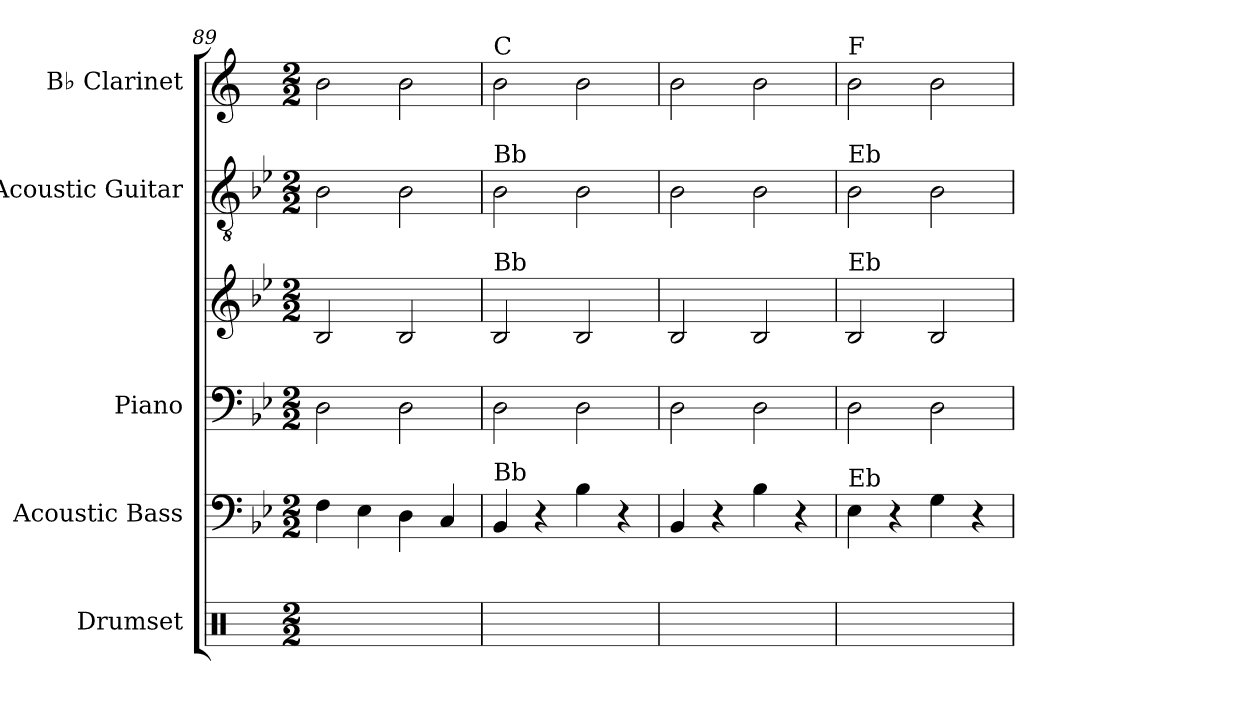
**kern	**kern	**kern	**kern	**kern	**kern
*part5	*part4	*part3	*part3	*part2	*part1
*staff6	*staff5	*staff4	*staff3	*staff2	*staff1
*I"Drumset	*I"Acoustic Bass	*I"Piano	*	*I"Acoustic Guitar	*I"B♭ Clarinet
*I'D. Set	*I'Bass	*I'Pno.	*	*I'Guit.	*I'B♭ Cl.
*clefX	*clefF4	*clefF4	*clefG2	*clefGv2	*clefG2
*	*ITrd7c12	*	*	*	*ITrd1c2
*k[]	*k[b-e-]	*k[b-e-]	*k[b-e-]	*k[b-e-]	*k[b-e-]
*M2/2	*M2/2	*M2/2	*M2/2	*M2/2	*M2/2
=89	=89	=89	=89	=89	=89
2R	4FF\	2D	2B-	2B-	2a
.	4EE-\	.	.	.	.
2R	4DD\	2D	2B-	2B-	2a
.	4CC/	.	.	.	.
!!LO:LB:g=z
=90	=90	=90	=90	=90	=90
!	!	!	!	!	!LO:TX:a:t=C
!	!	!	!	!LO:TX:a:t=Bb	!
!	!	!	!LO:TX:a:t=Bb	!	!
!	!LO:TX:a:t=Bb	!	!	!	!
2R	4BBB-/	2D	2B-	2B-	2a
.	4r	.	.	.	.
2R	4BB-\	2D	2B-	2B-	2a
.	4r	.	.	.	.
=91	=91	=91	=91	=91	=91
2R	4BBB-/	2D	2B-	2B-	2a
.	4r	.	.	.	.
2R	4BB-\	2D	2B-	2B-	2a
.	4r	.	.	.	.
=92	=92	=92	=92	=92	=92
!	!	!	!	!	!LO:TX:a:t=F
!	!	!	!	!LO:TX:a:t=Eb	!
!	!	!	!LO:TX:a:t=Eb	!	!
!	!LO:TX:a:t=Eb	!	!	!	!
2R	4EE-\	2D	2B-	2B-	2a
.	4r	.	.	.	.
2R	4GG\	2D	2B-	2B-	2a
.	4r	.	.	.	.
=	=	=	=	=	=
*-	*-	*-	*-	*-	*-
